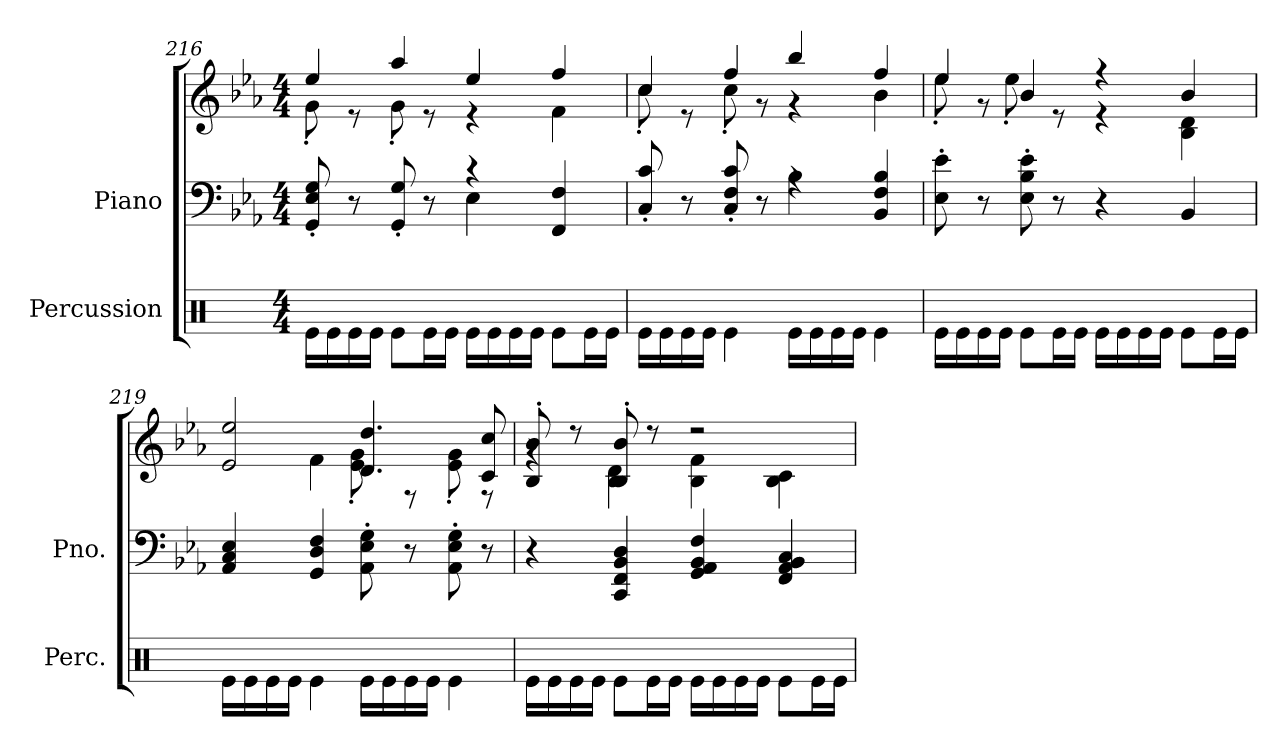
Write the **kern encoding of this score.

**kern	**kern	**kern
*part2	*part1	*part1
*staff3	*staff2	*staff1
*I"Percussion	*I"Piano	*
*I'Perc.	*I'Pno.	*
*clefX	*clefF4	*clefG2
*k[]	*k[b-e-a-]	*k[b-e-a-]
*	*E-:	*E-:
*M4/4	*M4/4	*M4/4
=216	=216	=216
*	*^	*^
16Re\LL	8GG/' 8E-/' 8G/'	2ryy	4ee-/	8g'\
16Re\	.	.	.	.
16Re\	8r	.	.	8r
16Re\JJ	.	.	.	.
8Re\L	8GG/' 8G/'	.	4aa-/	8g'\
16Re\L	8r	.	.	8r
16Re\JJ	.	.	.	.
16Re\LL	4r	4E-\	4ee-/	4r
16Re\	.	.	.	.
16Re\	.	.	.	.
16Re\JJ	.	.	.	.
8Re\L	4FF/ 4F/	4ryy	4ff/	4f\
16Re\L	.	.	.	.
16Re\JJ	.	.	.	.
!!LO:LB:g=z	!!
=217	=217	=217	=217	=217
16Re\LL	8C/' 8c/'	2ryy	4cc/	8cc'\
16Re\	.	.	.	.
16Re\	8r	.	.	8r
16Re\JJ	.	.	.	.
4Re\	8C/' 8F/' 8c/'	.	4ff/	8cc'\
.	8r	.	.	8r
16Re\LL	4rA	4B-\	4bb-/	4r
16Re\	.	.	.	.
16Re\	.	.	.	.
16Re\JJ	.	.	.	.
4Re\	4BB-/ 4F/ 4B-/	4ryy	4ff/	4b-\
*	*v	*v	*	*
=218	=218	=218	=218
16Re\LL	8E-\' 8e-\'	4ee-/	8ee-'\
16Re\	.	.	.
16Re\	8r	.	8r
16Re\JJ	.	.	.
8Re\L	8E-\' 8B-\' 8e-\'	4b-/	8ee-'\
16Re\L	8r	.	8r
16Re\JJ	.	.	.
16Re\LL	4r	4r	4r
16Re\	.	.	.
16Re\	.	.	.
16Re\JJ	.	.	.
8Re\L	4BB-/	4b-/	4B-\ 4d\
16Re\L	.	.	.
16Re\JJ	.	.	.
=219	=219	=219	=219
16Re\LL	4AA-/ 4C/ 4E-/	2e-/ 2ee-/	4ryy
16Re\	.	.	.
16Re\	.	.	.
16Re\JJ	.	.	.
4Re\	4GG/ 4D/ 4F/	.	4f\
16Re\LL	8AA-\' 8E-\' 8G\'	4.d/ 4.dd/	8e-\' 8g\'
16Re\	.	.	.
16Re\	8r	.	8r
16Re\JJ	.	.	.
4Re\	8AA-\' 8E-\' 8G\'	.	8e-\' 8g\'
.	8r	8c/ 8cc/	8r
=220	=220	=220	=220
16Re\LL	4r	8B-/' 8b-/'	4rg
16Re\	.	.	.
16Re\	.	8r	.
16Re\JJ	.	.	.
8Re\L	4CC/ 4FF/ 4BB-/ 4D/	8B-/' 8b-/'	4B-\ 4d\
16Re\L	.	8r	.
16Re\JJ	.	.	.
16Re\LL	4GG/ 4AA-/ 4BB-/ 4F/	2r	4B-\ 4f\
16Re\	.	.	.
16Re\	.	.	.
16Re\JJ	.	.	.
8Re\L	4FF/ 4AA-/ 4BB-/ 4C/	.	4B-\ 4c\
16Re\L	.	.	.
16Re\JJ	.	.	.
*	*	*v	*v
=	=	=
*-	*-	*-
